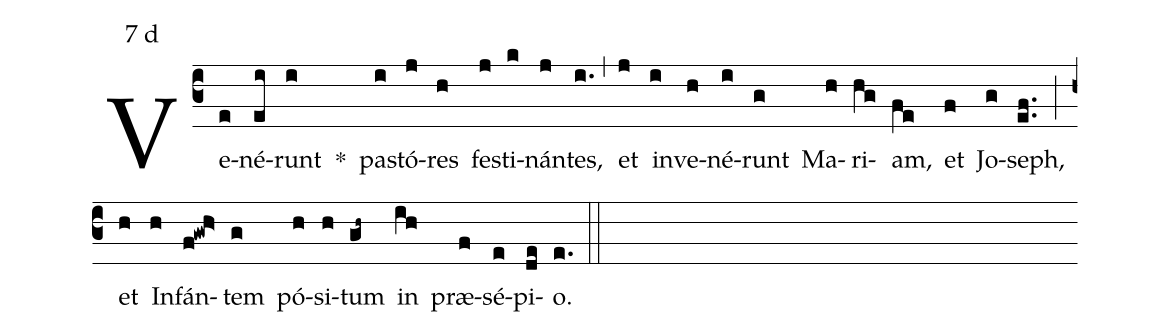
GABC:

mode:7 d;
%%
(c3) Ve(e)né(ei)runt(i) *() pa(i)stó(j)res(h) fe(j)sti(k)nán(j)tes,(i.) (,) et(j) in(i)ve(h)né(i)runt(g) Ma(h)ri(hg)am,(fe) et(f) Jo(g)seph,(ef..) (;) et(h) In(h)fán(f!gwh>)tem(g) pó(h)si(h)tum(gh~) in(ih) præ(f)sé(e)pi(de)o.(e.)  (::)
